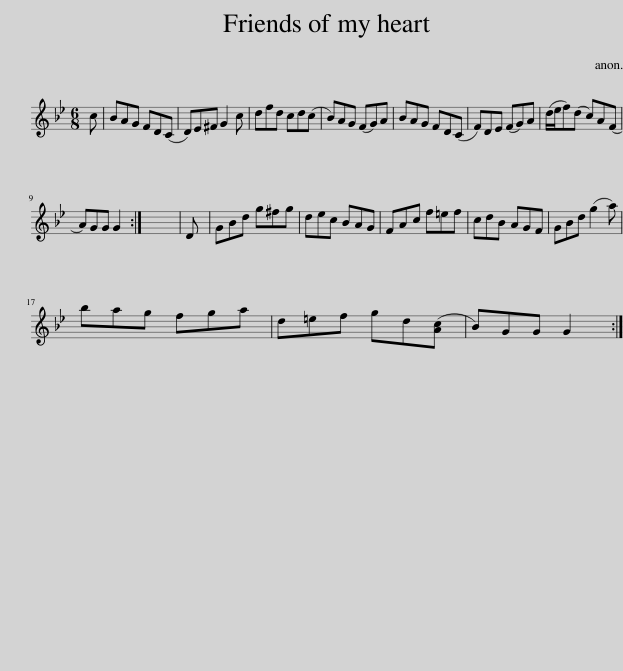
X:1
L:1/8
M:6/8
I:linebreak $
K:Gmin
V:1 treble
V:1
 c | BAG FD(C | D)E^F G2 c | dfd cd(c | B)AG (FG)A | %5
 BAG FD(C | F)DE (FG)A | (d/e/f)(d c)A(F |$ A)GG G2 :| x6 | %10
 D | GBd g^fg | dec BAG | FAc f=ef | cdB AGF | %15
 GBd (g2 a) |$ bag fga | d=ef gd([Ac] | B)GG G2 :| %19
